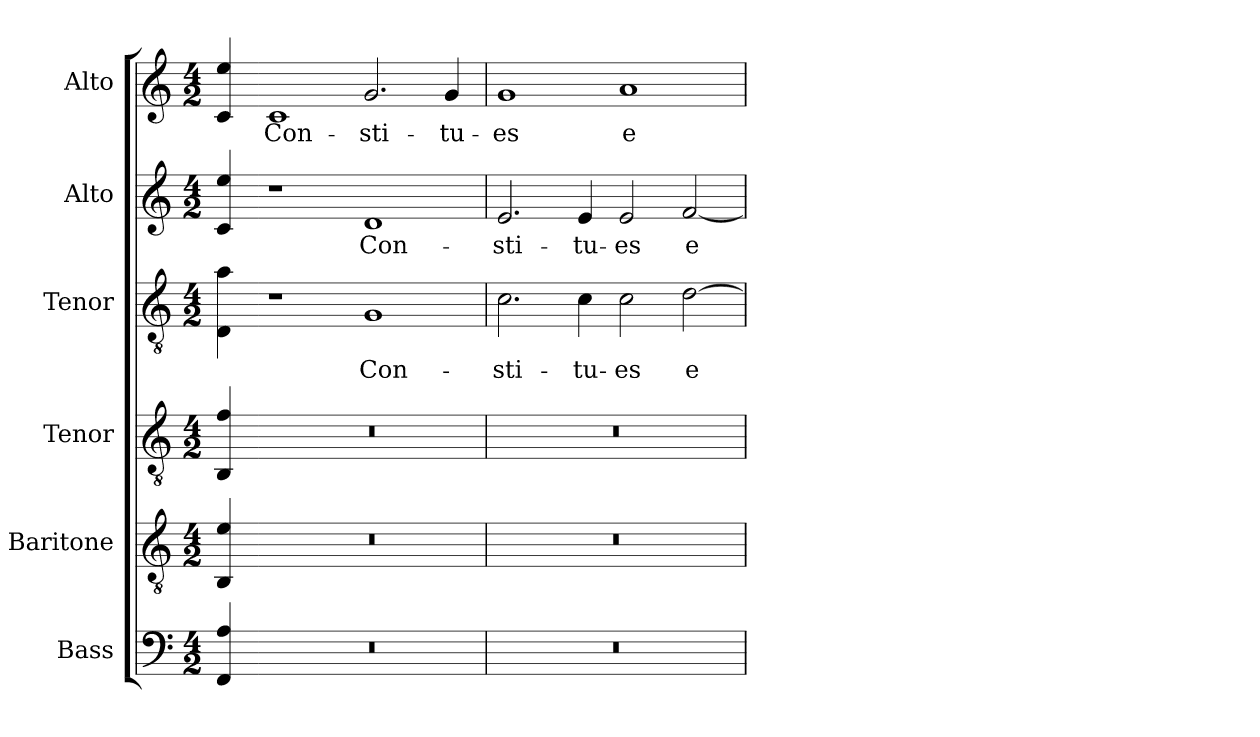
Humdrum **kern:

**kern	**kern	**kern	**kern	**text	**kern	**text	**kern	**text
*part6	*part5	*part4	*part3	*part3	*part2	*part2	*part1	*part1
*staff6	*staff5	*staff4	*staff3	*staff3	*staff2	*staff2	*staff1	*staff1
*I"Bass	*I"Baritone	*I"Tenor	*I"Tenor	*	*I"Alto	*	*I"Alto	*
*I'B.	*I'T2.	*I'T.	*	*	*	*	*	*
!!LO:PB:g=z
*clefF4	*clefGv2	*clefGv2	*clefGv2	*	*clefG2	*	*clefG2	*
*	*ITrd7c12	*ITrd7c12	*ITrd7c12	*	*	*	*	*
*k[]	*k[]	*k[]	*k[]	*	*k[]	*	*k[]	*
*C:	*C:	*C:	*C:	*	*C:	*	*C:	*
*M4/2	*M4/2	*M4/2	*M4/2	*	*M4/2	*	*M4/2	*
=	=	=	=	=	=	=	=	=
4FFi/ 4Ai	4BBBi/ 4Ei	4BBBi/ 4Fi	4DDi\ 4Ai	.	4ci/ 4eei	.	4ci/ 4eei	.
=1-	=1-	=1-	=1-	=1-	=1-	=1-	=1-	=1-
!LO:N:vis=1	!LO:N:vis=1	!LO:N:vis=1	!	!	!	!	!	!
!	!	!	!	!	!	!	!	!LO:LY:b:color=#000000
0r	0r	0r	1r	.	1r	.	1ci	Con-
!	!	!	!	!LO:LY:b:color=#000000	!	!	!	!
!	!	!	!	!	!	!LO:LY:b:color=#000000	!	!
!	!	!	!	!	!	!	!	!LO:LY:b:color=#000000
.	.	.	1GGi	Con-	1di	Con-	2.gi/	-sti-
!	!	!	!	!	!	!	!	!LO:LY:b:color=#000000
.	.	.	.	.	.	.	4gi/	-tu-
=2	=2	=2	=2	=2	=2	=2	=2	=2
!LO:N:vis=1	!LO:N:vis=1	!LO:N:vis=1	!	!	!	!	!	!
!	!	!	!	!LO:LY:b:color=#000000	!	!	!	!
!	!	!	!	!	!	!LO:LY:b:color=#000000	!	!
!	!	!	!	!	!	!	!	!LO:LY:b:color=#000000
0r	0r	0r	2.Ci\	-sti-	2.ei/	-sti-	1gi	-es
!	!	!	!	!LO:LY:b:color=#000000	!	!	!	!
!	!	!	!	!	!	!LO:LY:b:color=#000000	!	!
.	.	.	4Ci\	-tu-	4ei/	-tu-	.	.
!	!	!	!	!LO:LY:b:color=#000000	!	!	!	!
!	!	!	!	!	!	!LO:LY:b:color=#000000	!	!
!	!	!	!	!	!	!	!	!LO:LY:b:color=#000000
.	.	.	2Ci\	-es	2ei/	-es	1ai	e-
!	!	!	!	!LO:LY:b:color=#000000	!	!	!	!
!	!	!	!	!	!	!LO:LY:b:color=#000000	!	!
.	.	.	[2Di\	e-	[2fi/	e-	.	.
=	=	=	=	=	=	=	=	=
*-	*-	*-	*-	*-	*-	*-	*-	*-
